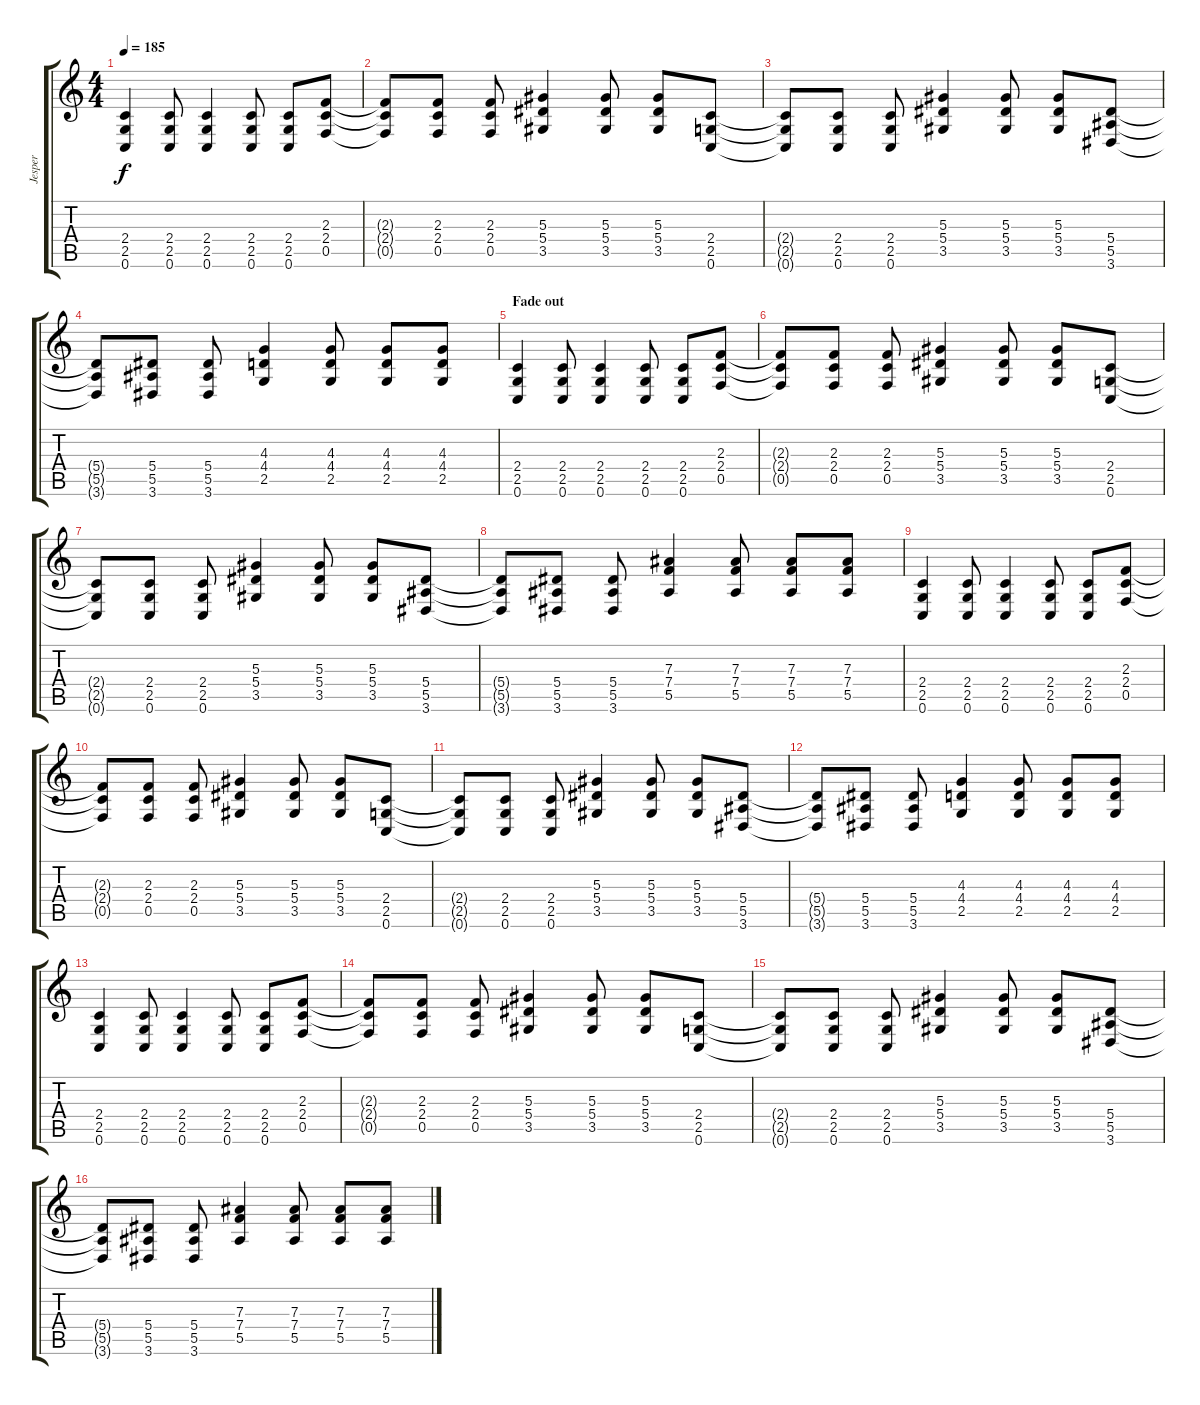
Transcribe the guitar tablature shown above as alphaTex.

\track ("Jesper" "Jesper") {instrument distortionguitar}
\staff {score tabs}
\tuning (C4 G3 Eb3 Bb2 F2 C2) {hide}
\ts (4 4)
\tempo 185
\clef g2
\ks c
(2.4 2.5 0.6).4{dy f} (2.4 2.5 0.6).8 (2.4 2.5 0.6).4 (2.4 2.5 0.6).8 (2.4 2.5 0.6).8 (2.3 2.4 0.5).8 |
(2.3{t} 2.4{t} 0.5{t}).8 (2.3 2.4 0.5).8 (2.3 2.4 0.5).8 (5.3 5.4 3.5).4 (5.3 5.4 3.5).8 (5.3 5.4 3.5).8 (2.4 2.5 0.6).8 |
(2.4{t} 2.5{t} 0.6{t}).8 (2.4 2.5 0.6).8 (2.4 2.5 0.6).8 (5.3 5.4 3.5).4 (5.3 5.4 3.5).8 (5.3 5.4 3.5).8 (5.4 5.5 3.6).8 |
(5.4{t} 5.5{t} 3.6{t}).8 (5.4 5.5 3.6).8 (5.4 5.5 3.6).8 (4.3 4.4 2.5).4 (4.3 4.4 2.5).8 (4.3 4.4 2.5).8 (4.3 4.4 2.5).8 |
\section ("" "Fade out")
(2.4 2.5 0.6).4{volume 12} (2.4 2.5 0.6).8 (2.4 2.5 0.6).4 (2.4 2.5 0.6).8 (2.4 2.5 0.6).8 (2.3 2.4 0.5).8 |
(2.3{t} 2.4{t} 0.5{t}).8 (2.3 2.4 0.5).8 (2.3 2.4 0.5).8 (5.3 5.4 3.5).4 (5.3 5.4 3.5).8 (5.3 5.4 3.5).8 (2.4 2.5 0.6).8 |
(2.4{t} 2.5{t} 0.6{t}).8 (2.4 2.5 0.6).8 (2.4 2.5 0.6).8 (5.3 5.4 3.5).4 (5.3 5.4 3.5).8 (5.3 5.4 3.5).8 (5.4 5.5 3.6).8 |
(5.4{t} 5.5{t} 3.6{t}).8 (5.4 5.5 3.6).8 (5.4 5.5 3.6).8 (7.3 7.4 5.5).4 (7.3 7.4 5.5).8 (7.3 7.4 5.5).8 (7.3 7.4 5.5).8 |
(2.4 2.5 0.6).4{volume 11} (2.4 2.5 0.6).8 (2.4 2.5 0.6).4 (2.4 2.5 0.6).8 (2.4 2.5 0.6).8 (2.3 2.4 0.5).8 |
(2.3{t} 2.4{t} 0.5{t}).8 (2.3 2.4 0.5).8 (2.3 2.4 0.5).8 (5.3 5.4 3.5).4 (5.3 5.4 3.5).8 (5.3 5.4 3.5).8 (2.4 2.5 0.6).8 |
(2.4{t} 2.5{t} 0.6{t}).8 (2.4 2.5 0.6).8 (2.4 2.5 0.6).8 (5.3 5.4 3.5).4 (5.3 5.4 3.5).8 (5.3 5.4 3.5).8 (5.4 5.5 3.6).8 |
(5.4{t} 5.5{t} 3.6{t}).8 (5.4 5.5 3.6).8 (5.4 5.5 3.6).8 (4.3 4.4 2.5).4 (4.3 4.4 2.5).8 (4.3 4.4 2.5).8 (4.3 4.4 2.5).8 |
(2.4 2.5 0.6).4{volume 10} (2.4 2.5 0.6).8 (2.4 2.5 0.6).4 (2.4 2.5 0.6).8 (2.4 2.5 0.6).8 (2.3 2.4 0.5).8 |
(2.3{t} 2.4{t} 0.5{t}).8 (2.3 2.4 0.5).8 (2.3 2.4 0.5).8 (5.3 5.4 3.5).4 (5.3 5.4 3.5).8 (5.3 5.4 3.5).8 (2.4 2.5 0.6).8 |
(2.4{t} 2.5{t} 0.6{t}).8 (2.4 2.5 0.6).8 (2.4 2.5 0.6).8 (5.3 5.4 3.5).4 (5.3 5.4 3.5).8 (5.3 5.4 3.5).8 (5.4 5.5 3.6).8 |
(5.4{t} 5.5{t} 3.6{t}).8 (5.4 5.5 3.6).8 (5.4 5.5 3.6).8 (7.3 7.4 5.5).4 (7.3 7.4 5.5).8 (7.3 7.4 5.5).8 (7.3 7.4 5.5).8
